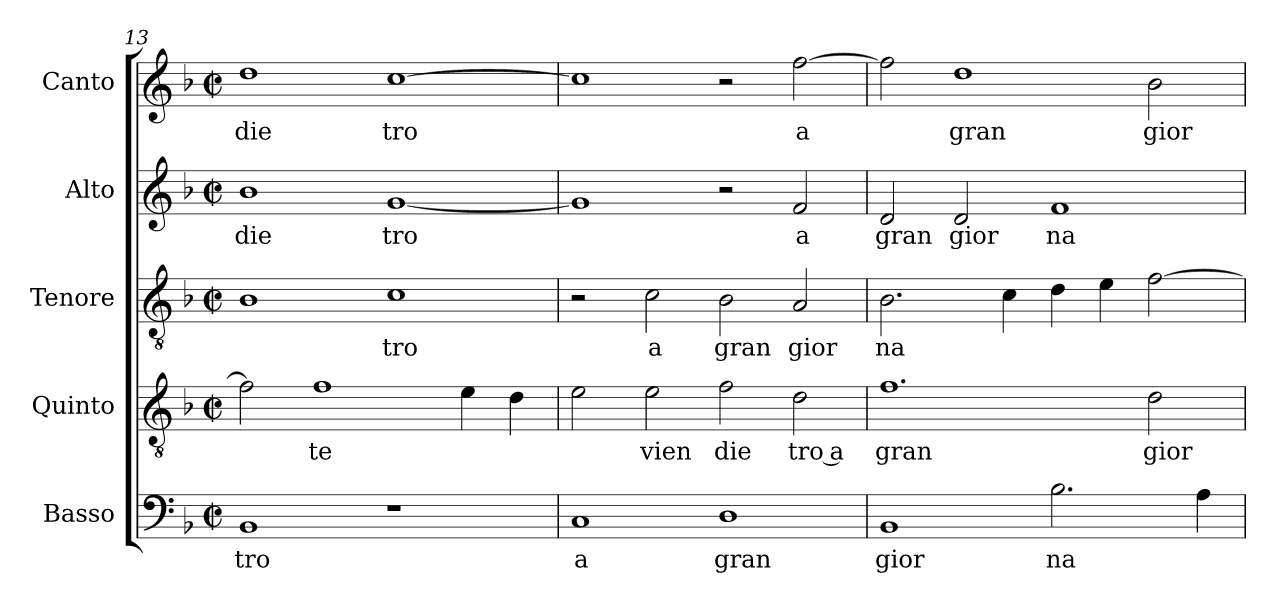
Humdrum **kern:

**kern	**text	**kern	**text	**kern	**text	**kern	**text	**kern	**text
*part5	*part5	*part4	*part4	*part3	*part3	*part2	*part2	*part1	*part1
*staff5	*staff5	*staff4	*staff4	*staff3	*staff3	*staff2	*staff2	*staff1	*staff1
*I"Basso	*	*I"Quinto	*	*I"Tenore	*	*I"Alto	*	*I"Canto	*
*clefF4	*	*clefGv2	*	*clefGv2	*	*clefG2	*	*clefG2	*
*k[b-]	*	*k[b-]	*	*k[b-]	*	*k[b-]	*	*k[b-]	*
*F:	*	*F:	*	*F:	*	*F:	*	*F:	*
*M2/2	*	*M2/2	*	*M2/2	*	*M2/2	*	*M2/2	*
*met(c|)	*	*met(c|)	*	*met(c|)	*	*met(c|)	*	*met(c|)	*
=13	=13	=13	=13	=13	=13	=13	=13	=13	=13
!	!LO:LY:b:cj	!	!	!	!	!	!LO:LY:b:cj	!	!LO:LY:b:cj
1BB-	tro	2f\]	.	1B-	.	1b-	die	1dd	die
!	!	!	!LO:LY:b:cj	!	!	!	!	!	!
.	.	1f	te	.	.	.	.	.	.
!	!	!	!	!	!LO:LY:b:cj	!	!LO:LY:b:cj	!	!LO:LY:b:cj
1r	.	.	.	1c	tro	[<1g	tro	[>1cc	tro
.	.	4e\	.	.	.	.	.	.	.
.	.	4d\	.	.	.	.	.	.	.
=14	=14	=14	=14	=14	=14	=14	=14	=14	=14
!	!LO:LY:b:cj	!	!	!	!	!	!	!	!
1C	a	2e\	.	2r	.	1g]	.	1cc]	.
!	!	!	!LO:LY:b:cj	!	!LO:LY:b:cj	!	!	!	!
.	.	2e\	vien	2c\	a	.	.	.	.
!	!LO:LY:b:cj	!	!LO:LY:b:cj	!	!LO:LY:b:cj	!	!	!	!
1D	gran	2f\	die	2B-\	gran	2r	.	2r	.
!	!	!	!LO:LY:b:rj	!	!LO:LY:b:cj	!	!LO:LY:b:cj	!	!LO:LY:b:cj
.	.	2d\	tro a	2A/	gior	2f/	a	[>2ff\	a
=15	=15	=15	=15	=15	=15	=15	=15	=15	=15
!	!LO:LY:b:cj	!	!LO:LY:b:cj	!	!LO:LY:b:cj	!	!LO:LY:b:cj	!	!
1BB-	gior	1.f	gran	2.B-\	na	2d/	gran	2ff\]	.
!	!	!	!	!	!	!	!LO:LY:b:cj	!	!LO:LY:b:cj
.	.	.	.	.	.	2d/	gior	1dd	gran
.	.	.	.	4c\	.	.	.	.	.
!	!LO:LY:b:cj	!	!	!	!	!	!LO:LY:b:cj	!	!
2.B-\	na	.	.	4d\	.	1f	na	.	.
.	.	.	.	4e\	.	.	.	.	.
!	!	!	!LO:LY:b:cj	!	!	!	!	!	!LO:LY:b:cj
.	.	2d\	gior	[>2f\	.	.	.	2b-\	gior
4A\	.	.	.	.	.	.	.	.	.
=	=	=	=	=	=	=	=	=	=
*-	*-	*-	*-	*-	*-	*-	*-	*-	*-
